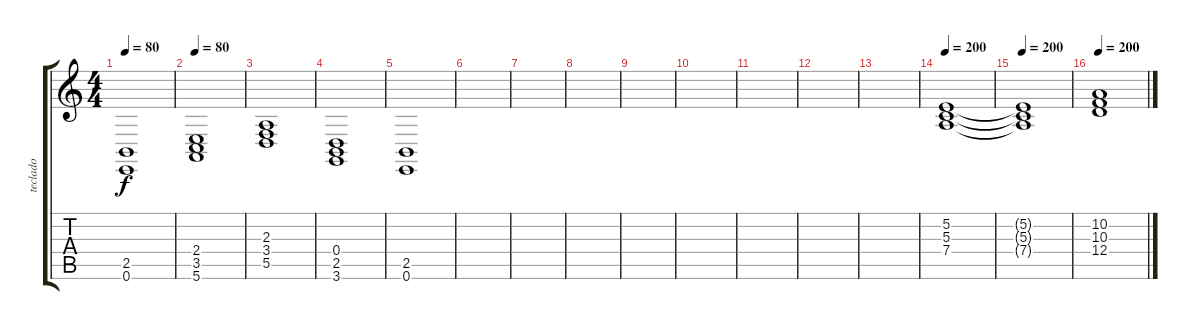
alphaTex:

\track ("teclado" "teclado") {instrument stringensemble1}
\staff {score tabs}
\tuning (E4 B3 G3 D3 A2 E2) {hide}
\ts (4 4)
\tempo 80
\clef g2
\ks c
(2.5 0.6).1{dy f} |
\tempo 80
(2.4 3.5 5.6).1 |
(2.3 3.4 5.5).1 |
(0.4 2.5 3.6).1 |
(2.5 0.6).1 |
|
|
|
|
|
|
|
|
\tempo 200
(5.2 5.3 7.4).1 |
\tempo 200
(5.2{t} 5.3{t} 7.4{t}).1 |
\tempo 200
(10.2 10.3 12.4).1
